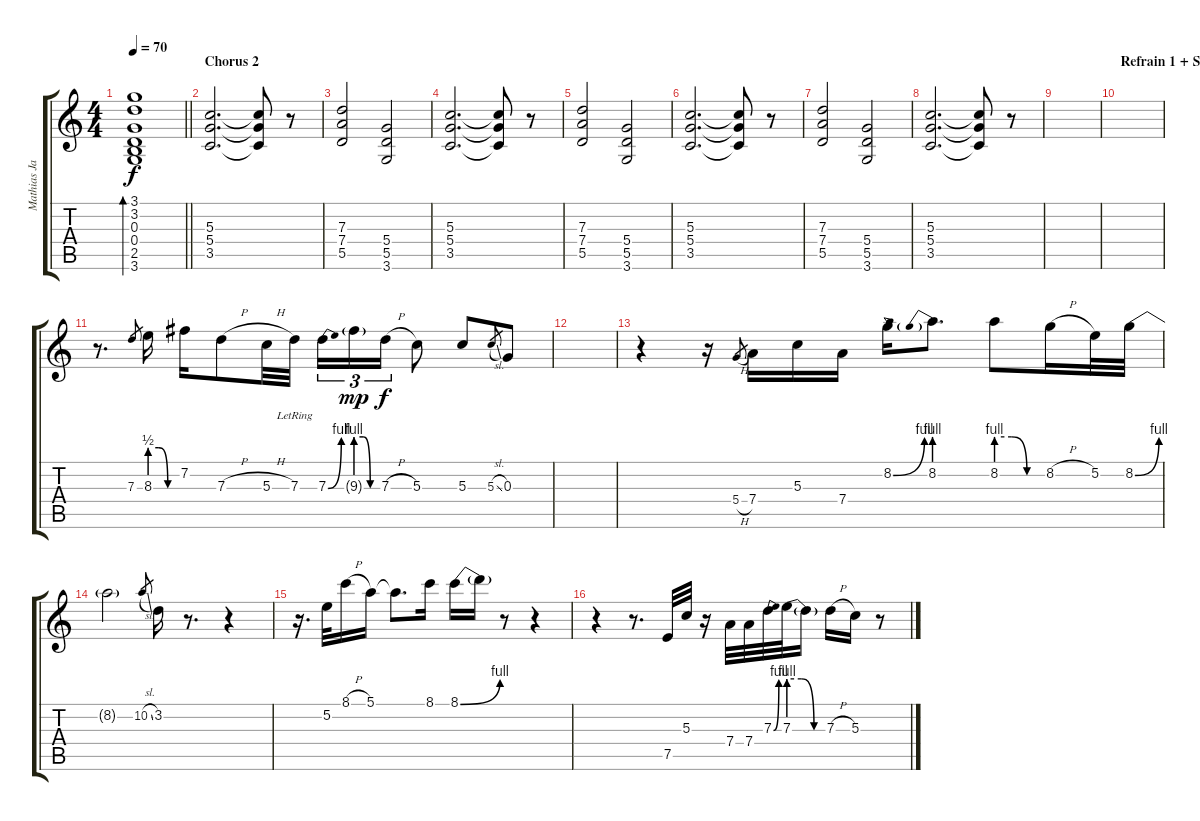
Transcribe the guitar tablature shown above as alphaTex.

\track ("Mathias Jabs" "Mathias Ja") {instrument overdrivenguitar}
\staff {score tabs}
\tuning (E4 B3 G3 D3 A2 E2) {hide}
\ts (4 4)
\tempo 70
\clef g2
\barLineRight lightlight
\ks c
(3.1 3.2 0.3 0.4 2.5 3.6).1{bd 240 dy f} |
\section ("" "Chorus 2")
(5.3 5.4 3.5).2{d instrument distortionguitar} (5.3{t} 5.4{t} 3.5{t}).8 r.8 |
(7.3 7.4 5.5).2 (5.4 5.5 3.6).2 |
(5.3 5.4 3.5).2{d} (5.3{t} 5.4{t} 3.5{t}).8 r.8 |
(7.3 7.4 5.5).2 (5.4 5.5 3.6).2 |
(5.3 5.4 3.5).2{d} (5.3{t} 5.4{t} 3.5{t}).8 r.8 |
(7.3 7.4 5.5).2 (5.4 5.5 3.6).2 |
(5.3 5.4 3.5).2{d} (5.3{t} 5.4{t} 3.5{t}).8 r.8 |
|
\section ("" "Refrain 1 + Solo 1")
|
r.8{d} 7.3.8{gr} 8.3{be (custom 0 2 20 2 40 0 60 0)}.16 7.2.16 7.3{h}.8 5.3{h}.32 7.3{lr}.32 7.3{be (bend 0 0 60 4)}.16{tu (3 2)} 9.3{be (custom 0 4 20 4 40 0 60 0) g}.16{tu (3 2) dy mp} 7.3{h}.16{tu (3 2) dy f} 5.3.8 5.3.8 5.3{sl}.8{gr} 0.3.8 |
|
r.4 r.16 5.4{h}.8{gr} 7.4.16 5.3.16 7.4.16 8.2{be (bend 0 0 60 4)}.16 8.2{be (prebend 0 4 60 4)}.8{d} 8.2{be (custom 0 4 20 4 40 0 60 0)}.8 8.2{h}.16 5.2.32 8.2{be (bend 0 0 60 4)}.32 |
8.2{t}.2 10.2{sl}.8{gr} 3.2.16 r.8{d} r.4 |
r.16{d} 5.2.32 8.1{h}.16 5.1.16 5.1{t}.8{d} 8.1.16 8.1{be (bend 0 0 60 4)}.16 8.1{t}.16 r.8 r.4 |
r.4 r.8{d} 7.5.32 5.3.32 r.16 7.4.32 7.4.32 7.3{be (bend 0 0 60 4)}.32 7.3{be (custom 0 4 20 4 40 0 60 0)}.32 7.3{t}.16 7.3{h}.16 5.3.16 r.8
